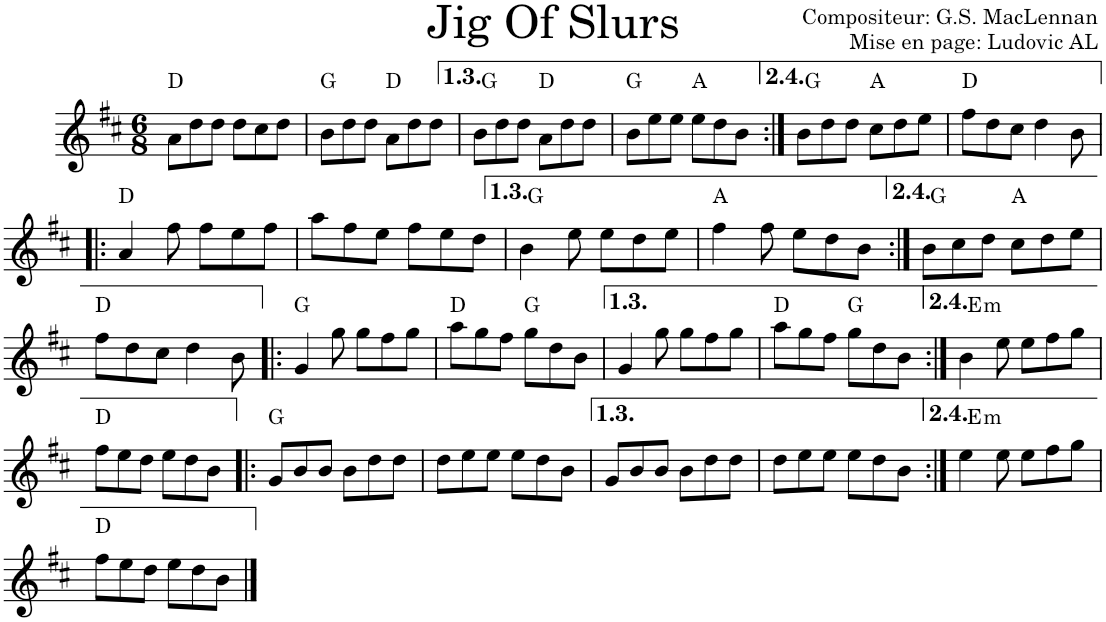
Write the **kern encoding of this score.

**kern	**harte
*part1	*part1
*staff1	*
*I"Voice	*
*I'V	*
*clefG2	*
*k[f#c#]	*
*M6/8	*
=1	=1
8a\L	D:maj
8dd\	.
8dd\J	.
8dd\L	.
8cc#\	.
8dd\J	.
=2	=2
8b\L	G:maj
8dd\	.
8dd\J	.
8a\L	D:maj
8dd\	.
8dd\J	.
=3	=3
8b\L	G:maj
8dd\	.
8dd\J	.
8a\L	D:maj
8dd\	.
8dd\J	.
=4	=4
8b\L	G:maj
8ee\	.
8ee\J	.
8ee\L	A:maj
8dd\	.
8b\J	.
=5:|!	=5:|!
8b\L	G:maj
8dd\	.
8dd\J	.
8cc#\L	A:maj
8dd\	.
8ee\J	.
=6	=6
8ff#\L	D:maj
8dd\	.
8cc#\J	.
4dd\	.
8b\	.
!!LO:LB:g=z
=7!|:	=7!|:
4a/	D:maj
8ff#\	.
8ff#\L	.
8ee\	.
8ff#\J	.
=8	=8
8aa\L	.
8ff#\	.
8ee\J	.
8ff#\L	.
8ee\	.
8dd\J	.
=9	=9
4b\	G:maj
8ee\	.
8ee\L	.
8dd\	.
8ee\J	.
=10	=10
4ff#\	A:maj
8ff#\	.
8ee\L	.
8dd\	.
8b\J	.
=11:|!	=11:|!
8b\L	G:maj
8cc#\	.
8dd\J	.
8cc#\L	A:maj
8dd\	.
8ee\J	.
!!LO:LB:g=z
=12	=12
8ff#\L	D:maj
8dd\	.
8cc#\J	.
4dd\	.
8b\	.
=13!|:	=13!|:
4g/	G:maj
8gg\	.
8gg\L	.
8ff#\	.
8gg\J	.
=14	=14
8aa\L	D:maj
8gg\	.
8ff#\J	.
8gg\L	G:maj
8dd\	.
8b\J	.
=15	=15
4g/	.
8gg\	.
8gg\L	.
8ff#\	.
8gg\J	.
=16	=16
8aa\L	D:maj
8gg\	.
8ff#\J	.
8gg\L	G:maj
8dd\	.
8b\J	.
=17:|!	=17:|!
!	!LO:H:kt=m
4b\	E:min
8ee\	.
8ee\L	.
8ff#\	.
8gg\J	.
!!LO:LB:g=z
=18	=18
8ff#\L	D:maj
8ee\	.
8dd\J	.
8ee\L	.
8dd\	.
8b\J	.
=19!|:	=19!|:
8g/L	G:maj
8b/	.
8b/J	.
8b\L	.
8dd\	.
8dd\J	.
=20	=20
8dd\L	.
8ee\	.
8ee\J	.
8ee\L	.
8dd\	.
8b\J	.
=21	=21
8g/L	.
8b/	.
8b/J	.
8b\L	.
8dd\	.
8dd\J	.
=22	=22
8dd\L	.
8ee\	.
8ee\J	.
8ee\L	.
8dd\	.
8b\J	.
=23:|!	=23:|!
!	!LO:H:kt=m
4ee\	E:min
8ee\	.
8ee\L	.
8ff#\	.
8gg\J	.
!!LO:LB:g=z
=24	=24
8ff#\L	D:maj
8ee\	.
8dd\J	.
8ee\L	.
8dd\	.
8b\J	.
==	==
*-	*-
